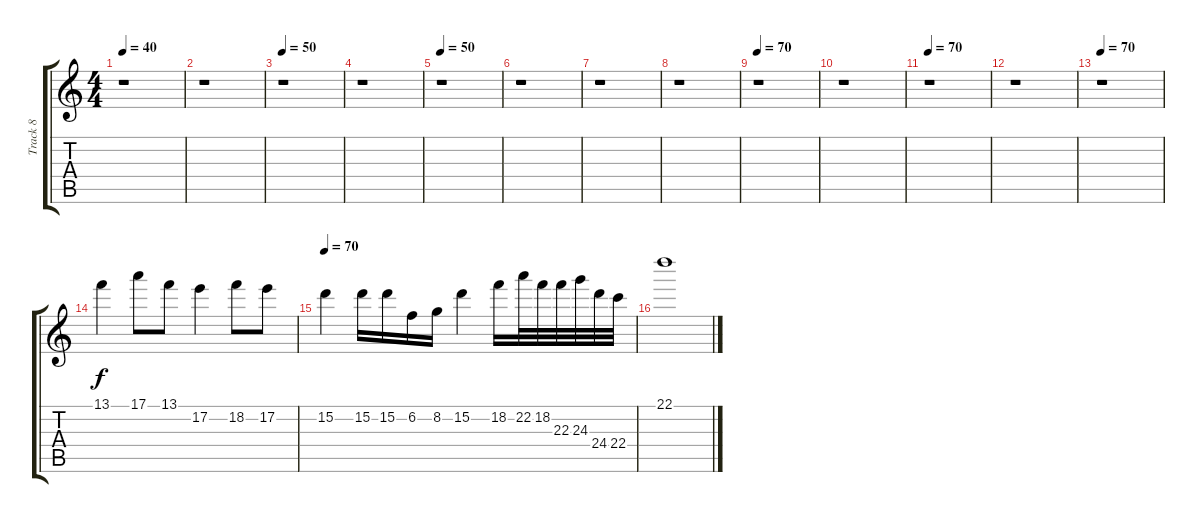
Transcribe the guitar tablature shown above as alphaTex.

\track ("Track 8" "Track 8") {instrument electricguitarjazz}
\staff {score tabs}
\tuning (E4 B3 G3 D3 A2 D2) {hide}
\ts (4 4)
\tempo 40
\clef g2
\ks c
r.1{dy f} |
r.1 |
\tempo 50
r.1 |
r.1 |
\tempo 50
r.1 |
r.1 |
r.1 |
r.1 |
\tempo 70
r.1 |
r.1 |
\tempo 70
r.1 |
r.1 |
\tempo 70
r.1 |
13.1.4 17.1.8 13.1.8 17.2.4 18.2.8 17.2.8 |
\tempo 70
15.2.4 15.2.16 15.2.16 6.2.16 8.2.16 15.2.4 18.2.16 22.2.32 18.2.32 22.3.32 24.3.32 24.4.32 22.4.32 |
22.1.1
